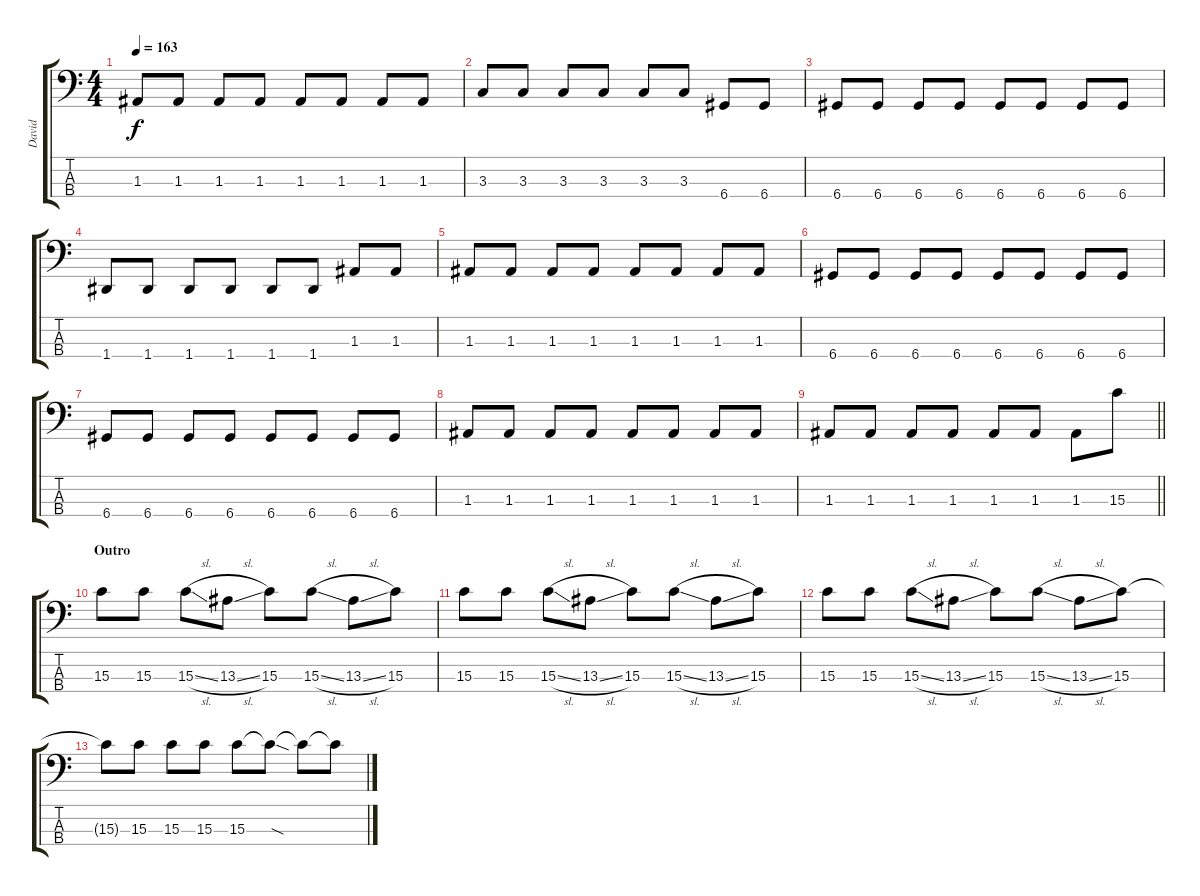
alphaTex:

\track ("David" "David") {instrument electricbassfinger}
\staff {score tabs}
\tuning (G2 D2 A1 D1) {hide}
\ts (4 4)
\tempo 163
\clef f4
\ks c
1.3.8{dy f} 1.3.8 1.3.8 1.3.8 1.3.8 1.3.8 1.3.8 1.3.8 |
3.3.8 3.3.8 3.3.8 3.3.8 3.3.8 3.3.8 6.4.8 6.4.8 |
6.4.8 6.4.8 6.4.8 6.4.8 6.4.8 6.4.8 6.4.8 6.4.8 |
1.4.8 1.4.8 1.4.8 1.4.8 1.4.8 1.4.8 1.3.8 1.3.8 |
1.3.8 1.3.8 1.3.8 1.3.8 1.3.8 1.3.8 1.3.8 1.3.8 |
6.4.8 6.4.8 6.4.8 6.4.8 6.4.8 6.4.8 6.4.8 6.4.8 |
6.4.8 6.4.8 6.4.8 6.4.8 6.4.8 6.4.8 6.4.8 6.4.8 |
1.3.8 1.3.8 1.3.8 1.3.8 1.3.8 1.3.8 1.3.8 1.3.8 |
\barLineRight lightlight
1.3.8 1.3.8 1.3.8 1.3.8 1.3.8 1.3.8 1.3.8 15.3.8 |
\section ("" "Outro")
15.3.8 15.3.8 15.3{sl}.8 13.3{sl}.8 15.3.8 15.3{sl}.8 13.3{sl}.8 15.3.8 |
15.3.8 15.3.8 15.3{sl}.8 13.3{sl}.8 15.3.8 15.3{sl}.8 13.3{sl}.8 15.3.8 |
15.3.8 15.3.8 15.3{sl}.8 13.3{sl}.8 15.3.8 15.3{sl}.8 13.3{sl}.8 15.3.8 |
15.3{t}.8 15.3.8 15.3.8 15.3.8 15.3.8 15.3{sod t}.8 15.3{t}.8 15.3{t}.8
